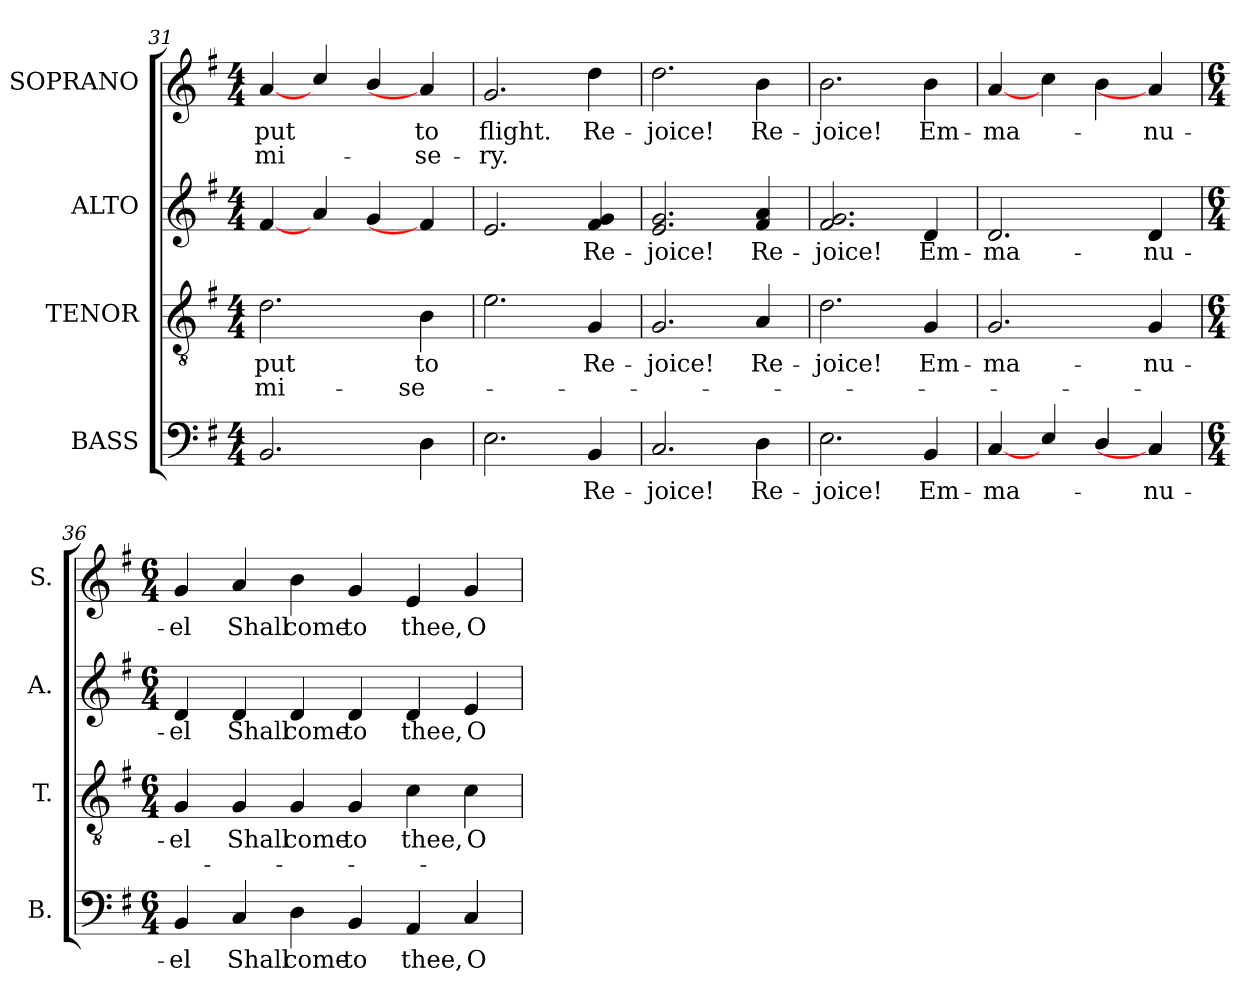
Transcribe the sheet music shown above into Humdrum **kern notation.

**kern	**text	**kern	**text	**text	**kern	**text	**kern	**text	**text
*part4	*part4	*part3	*part3	*part3	*part2	*part2	*part1	*part1	*part1
*staff4	*staff4	*staff3	*staff3	*staff3	*staff2	*staff2	*staff1	*staff1	*staff1
*I"BASS	*	*I"TENOR	*	*	*I"ALTO	*	*I"SOPRANO	*	*
*I'B.	*	*I'T.	*	*	*I'A.	*	*I'S.	*	*
*clefF4	*	*clefGv2	*	*	*clefG2	*	*clefG2	*	*
*	*	*ITrd7c12	*	*	*	*	*	*	*
*k[f#]	*	*k[f#]	*	*	*k[f#]	*	*k[f#]	*	*
*e:	*	*e:	*	*	*e:	*	*e:	*	*
*M4/4	*	*M4/4	*	*	*M4/4	*	*M4/4	*	*
=31	=31	=31	=31	=31	=31	=31	=31	=31	=31
!	!	!	!LO:LY:b:color=#000000	!LO:LY:b:color=#000000	!	!	!	!	!
!	!	!	!	!	!	!	!	!LO:LY:b:color=#000000	!LO:LY:b:color=#000000
2.BBi/	.	2.Di\	put	mi-	[<4f#i/	.	[<4ai/	put	mi-
.	.	.	.	.	4ai/	.	4cci/	.	.
.	.	.	.	.	4gi/	.	4bi/	.	.
!	!	!	!LO:LY:b:color=#000000	!LO:LY:b:color=#000000	!	!	!	!	!
!	!	!	!	!	!	!	!	!LO:LY:b:color=#000000	!LO:LY:b:color=#000000
4Di\	.	4BBi\	to	-se-	4f#i/]	.	4ai/]	to	-se-
!!LO:LB:g=z
=32	=32	=32	=32	=32	=32	=32	=32	=32	=32
!	!	!	!	!	!	!	!	!LO:LY:b:color=#000000	!LO:LY:b:color=#000000
2.Ei\	.	2.Ei\	.	.	2.ei/	.	2.gi/	flight.	-ry.
!	!LO:LY:b:color=#000000	!	!	!	!	!	!	!	!
!	!	!	!LO:LY:b:color=#000000	!	!	!	!	!	!
!	!	!	!	!	!	!LO:LY:b:color=#000000	!	!	!
!	!	!	!	!	!	!	!	!LO:LY:b:color=#000000	!
4BBi/	Re-	4GGi/	Re-	.	4f#i/ 4gi	Re-	4ddi\	Re-	.
=33	=33	=33	=33	=33	=33	=33	=33	=33	=33
!	!LO:LY:b:color=#000000	!	!	!	!	!	!	!	!
!	!	!	!LO:LY:b:color=#000000	!	!	!	!	!	!
!	!	!	!	!	!	!LO:LY:b:color=#000000	!	!	!
!	!	!	!	!	!	!	!	!LO:LY:b:color=#000000	!
2.Ci/	-joice!	2.GGi/	-joice!	.	2.ei/ 2.gi	-joice!	2.ddi\	-joice!	.
!	!LO:LY:b:color=#000000	!	!	!	!	!	!	!	!
!	!	!	!LO:LY:b:color=#000000	!	!	!	!	!	!
!	!	!	!	!	!	!LO:LY:b:color=#000000	!	!	!
!	!	!	!	!	!	!	!	!LO:LY:b:color=#000000	!
4Di\	Re-	4AAi/	Re-	.	4f#i/ 4ai	Re-	4bi\	Re-	.
=34	=34	=34	=34	=34	=34	=34	=34	=34	=34
!	!LO:LY:b:color=#000000	!	!	!	!	!	!	!	!
!	!	!	!LO:LY:b:color=#000000	!	!	!	!	!	!
!	!	!	!	!	!	!LO:LY:b:color=#000000	!	!	!
!	!	!	!	!	!	!	!	!LO:LY:b:color=#000000	!
2.Ei\	-joice!	2.Di\	-joice!	.	2.f#i/ 2.gi	-joice!	2.bi\	-joice!	.
!	!LO:LY:b:color=#000000	!	!	!	!	!	!	!	!
!	!	!	!LO:LY:b:color=#000000	!	!	!	!	!	!
!	!	!	!	!	!	!LO:LY:b:color=#000000	!	!	!
!	!	!	!	!	!	!	!	!LO:LY:b:color=#000000	!
4BBi/	Em-	4GGi/	Em-	.	4di/	Em-	4bi\	Em-	.
=35	=35	=35	=35	=35	=35	=35	=35	=35	=35
!	!LO:LY:b:color=#000000	!	!	!	!	!	!	!	!
!	!	!	!LO:LY:b:color=#000000	!	!	!	!	!	!
!	!	!	!	!	!	!LO:LY:b:color=#000000	!	!	!
!	!	!	!	!	!	!	!	!LO:LY:b:color=#000000	!
[<4Ci/	-ma-	2.GGi/	-ma-	.	2.di/	-ma-	[>4ai/	-ma-	.
4Ei/	.	.	.	.	.	.	4cci\	.	.
4Di/	.	.	.	.	.	.	4bi\	.	.
!	!LO:LY:b:color=#000000	!	!	!	!	!	!	!	!
!	!	!	!LO:LY:b:color=#000000	!	!	!	!	!	!
!	!	!	!	!	!	!LO:LY:b:color=#000000	!	!	!
!	!	!	!	!	!	!	!	!LO:LY:b:color=#000000	!
4Ci/]	-nu-	4GGi/	-nu-	.	4di/	-nu-	4ai/]	-nu-	.
=36	=36	=36	=36	=36	=36	=36	=36	=36	=36
*M6/4	*	*M6/4	*	*	*M6/4	*	*M6/4	*	*
!	!LO:LY:b:color=#000000	!	!	!	!	!	!	!	!
!	!	!	!LO:LY:b:color=#000000	!	!	!	!	!	!
!	!	!	!	!	!	!LO:LY:b:color=#000000	!	!	!
!	!	!	!	!	!	!	!	!LO:LY:b:color=#000000	!
4BBi/	-el	4GGi/	-el	.	4di/	-el	4gi/	-el	.
!	!LO:LY:b:color=#000000	!	!	!	!	!	!	!	!
!	!	!	!LO:LY:b:color=#000000	!	!	!	!	!	!
!	!	!	!	!	!	!LO:LY:b:color=#000000	!	!	!
!	!	!	!	!	!	!	!	!LO:LY:b:color=#000000	!
4Ci/	Shall	4GGi/	Shall	.	4di/	Shall	4ai/	Shall	.
!	!LO:LY:b:color=#000000	!	!	!	!	!	!	!	!
!	!	!	!LO:LY:b:color=#000000	!	!	!	!	!	!
!	!	!	!	!	!	!LO:LY:b:color=#000000	!	!	!
!	!	!	!	!	!	!	!	!LO:LY:b:color=#000000	!
4Di\	come	4GGi/	come	.	4di/	come	4bi\	come	.
!	!LO:LY:b:color=#000000	!	!	!	!	!	!	!	!
!	!	!	!LO:LY:b:color=#000000	!	!	!	!	!	!
!	!	!	!	!	!	!LO:LY:b:color=#000000	!	!	!
!	!	!	!	!	!	!	!	!LO:LY:b:color=#000000	!
4BBi/	to	4GGi/	to	.	4di/	to	4gi/	to	.
!	!LO:LY:b:color=#000000	!	!	!	!	!	!	!	!
!	!	!	!LO:LY:b:color=#000000	!	!	!	!	!	!
!	!	!	!	!	!	!LO:LY:b:color=#000000	!	!	!
!	!	!	!	!	!	!	!	!LO:LY:b:color=#000000	!
4AAi/	thee,	4Ci\	thee,	.	4di/	thee,	4ei/	thee,	.
!	!LO:LY:b:color=#000000	!	!	!	!	!	!	!	!
!	!	!	!LO:LY:b:color=#000000	!	!	!	!	!	!
!	!	!	!	!	!	!LO:LY:b:color=#000000	!	!	!
!	!	!	!	!	!	!	!	!LO:LY:b:color=#000000	!
4Ci/	O	4Ci\	O	.	4ei/	O	4gi/	O	.
=	=	=	=	=	=	=	=	=	=
*-	*-	*-	*-	*-	*-	*-	*-	*-	*-
